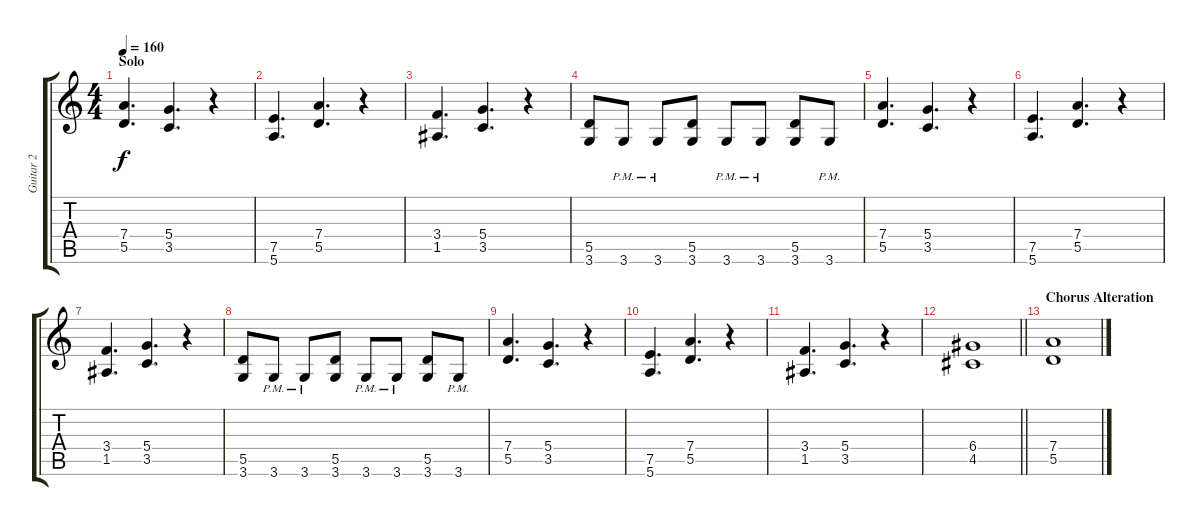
\track ("Guitar 2" "Guitar 2") {instrument distortionguitar}
\staff {score tabs}
\tuning (E4 B3 G3 D3 A2 E2) {hide}
\ts (4 4)
\section ("" "Solo")
\tempo 160
\clef g2
\ks c
(7.4 5.5).4{d dy f} (5.4 3.5).4{d} r.4 |
(7.5 5.6).4{d} (7.4 5.5).4{d} r.4 |
(3.4 1.5).4{d} (5.4 3.5).4{d} r.4 |
(5.5 3.6).8 3.6{pm}.8 3.6{pm}.8 (5.5 3.6).8 3.6{pm}.8 3.6{pm}.8 (5.5 3.6).8 3.6{pm}.8 |
(7.4 5.5).4{d} (5.4 3.5).4{d} r.4 |
(7.5 5.6).4{d} (7.4 5.5).4{d} r.4 |
(3.4 1.5).4{d} (5.4 3.5).4{d} r.4 |
(5.5 3.6).8 3.6{pm}.8 3.6{pm}.8 (5.5 3.6).8 3.6{pm}.8 3.6{pm}.8 (5.5 3.6).8 3.6{pm}.8 |
(7.4 5.5).4{d} (5.4 3.5).4{d} r.4 |
(7.5 5.6).4{d} (7.4 5.5).4{d} r.4 |
(3.4 1.5).4{d} (5.4 3.5).4{d} r.4 |
\barLineRight lightlight
(6.4 4.5).1 |
\section ("" "Chorus Alteration")
(7.4 5.5).1
